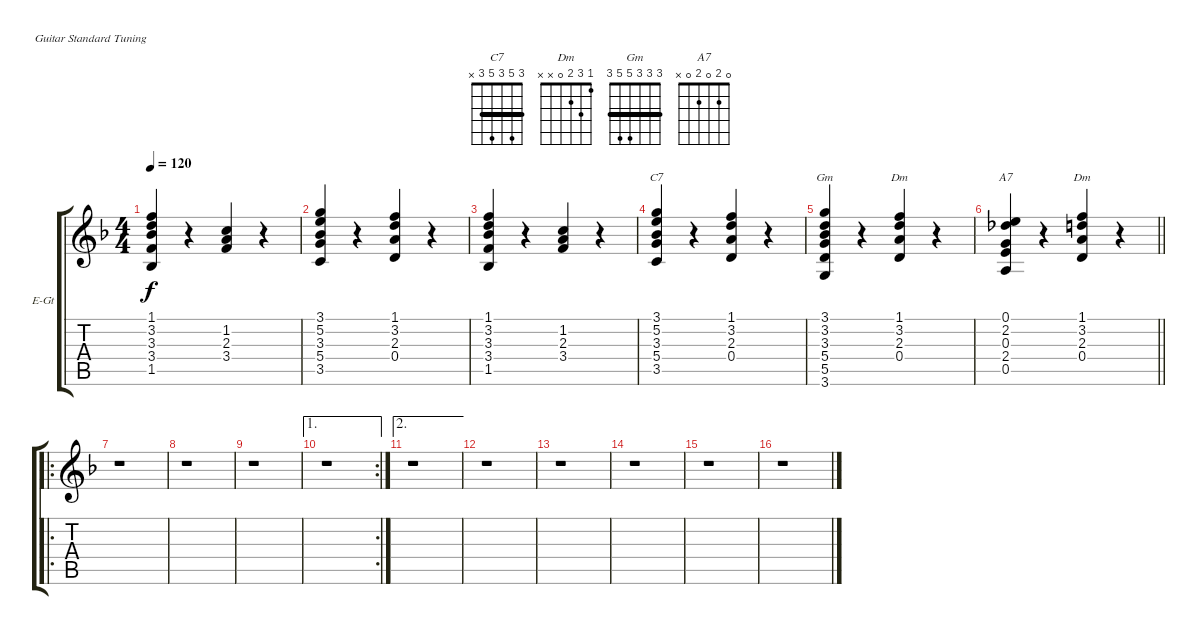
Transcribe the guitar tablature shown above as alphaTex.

\defaultSystemsLayout 4
\bracketExtendMode groupsimilarinstruments
\firstSystemTrackNameOrientation horizontal
\otherSystemsTrackNameOrientation horizontal
\track ("Electric Guitar" "E-Gt") {instrument distortionguitar}
\staff {score tabs}
\tuning (E4 B3 G3 D3 A2 E2)
\chord ("C7" 3 5 3 5 3 x) {barre (3 3)}
\chord ("Dm" 1 3 2 0 x x)
\chord ("Gm" 3 3 3 5 5 3) {barre (3 3 3)}
\chord ("A7" 0 2 0 2 0 x)
\ts (4 4)
\tempo 120
\clef g2
\scale
0.333333
\ks f
(1.5 3.4 3.3 3.2 1.1).4{dy f} r.4 (3.4 2.3 1.2).4 r.4 |
\scale
0.333333 (3.5 5.4 3.3 5.2 3.1).4 r.4 (0.4 2.3 3.2 1.1).4 r.4 |
\scale
0.333333 (1.5 3.4 3.3 3.2 1.1).4 r.4 (3.4 2.3 1.2).4 r.4 |
\scale
0.333333 (3.5 5.4 3.3 5.2 3.1).4{ch "C7"} r.4 (0.4 2.3 3.2 1.1).4 r.4 |
\scale
0.333333 (3.6 5.5 5.4 3.3 3.2 3.1).4{ch "Gm"} r.4 (0.4 2.3 3.2 1.1).4{ch "Dm"} r.4 |
\barLineRight lightlight
(0.5 2.4 0.3 2.2 0.1).4{ch "A7"} r.4 (0.4 2.3 3.2 1.1).4{ch "Dm"} r.4 |
\ro
r.1 |
r.1 |
r.1 |
\ae 1
\rc 2
r.1 |
\ae 2
r.1 |
r.1 |
r.1 |
r.1 |
r.1 |
r.1
